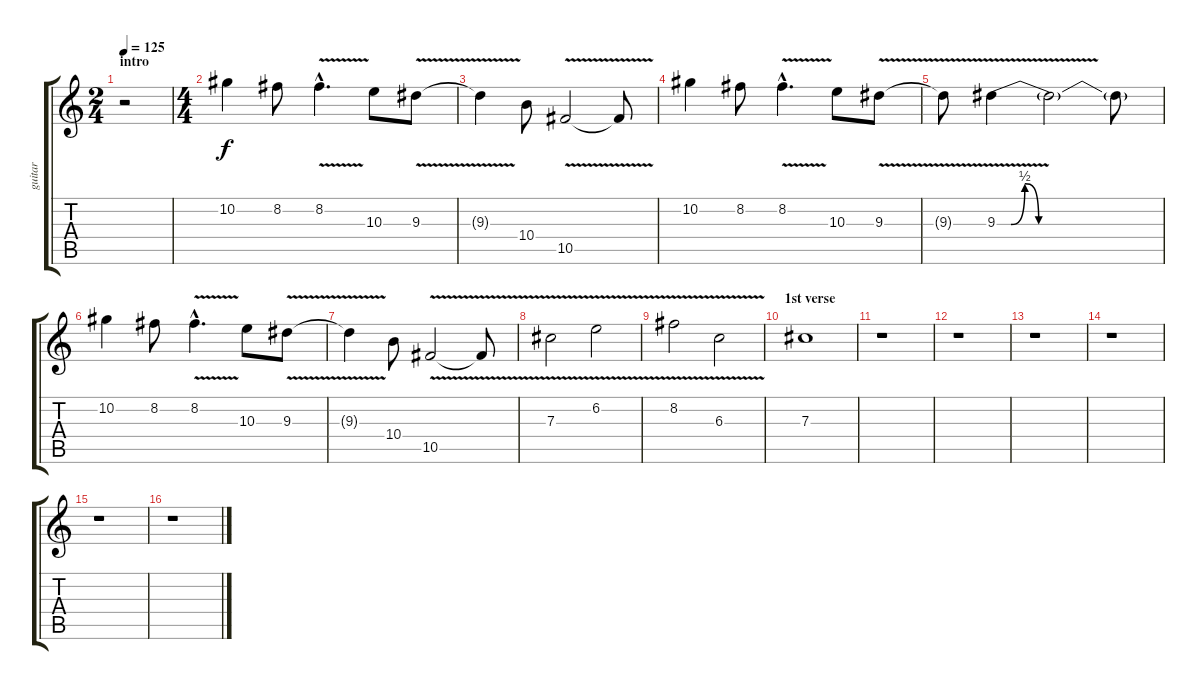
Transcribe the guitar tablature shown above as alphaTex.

\track ("guitar" "guitar") {instrument overdrivenguitar}
\staff {score tabs}
\tuning (Eb4 Bb3 Gb3 Db3 Ab2 Eb2) {hide}
\ts (2 4)
\section ("" "intro")
\tempo 125
\clef g2
\ks c
r.2{dy f instrument overdrivenguitar} |
\ts (4 4)
10.2.4 8.2.8 8.2{v hac}.4{d} 10.3.8 9.3{v}.8 |
9.3{t}.4 10.4.8 10.5{v}.2 10.5{t}.8 |
10.2.4 8.2.8 8.2{v hac}.4{d} 10.3.8 9.3{v}.8 |
9.3{t}.8 9.3{be (custom 0 0 5 0 10 2 15 0 45 0 60 0) v}.4 9.3{t}.2 9.3{t}.8 |
10.2.4 8.2.8 8.2{v hac}.4{d} 10.3.8 9.3{v}.8 |
9.3{t}.4 10.4.8 10.5{v}.2 10.5{t}.8 |
7.3{v}.2 6.2{v}.2 |
8.2{v}.2 6.3{v}.2 |
\section ("" "1st verse")
7.3.1{volume 5} |
r.1 |
r.1 |
r.1 |
r.1 |
r.1 |
r.1
